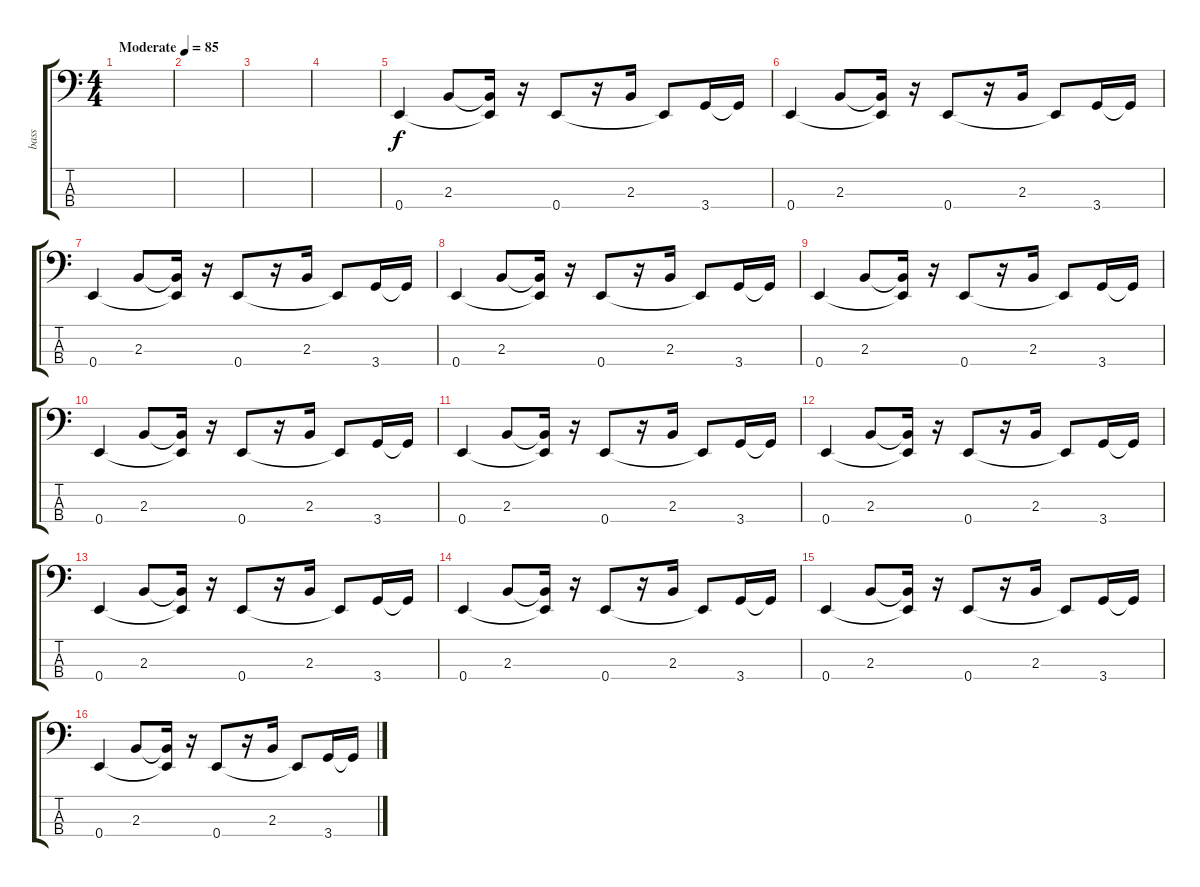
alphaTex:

\track ("bass" "bass") {instrument electricbassfinger}
\staff {score tabs}
\tuning (G2 D2 A1 E1) {hide}
\ts (4 4)
\tempo (85 "Moderate")
\clef f4
\ks c
|
|
|
|
0.4.4 2.3.8 (2.3{t} 0.4{t}).16 r.16 0.4.8 r.16 2.3.16 0.4{t}.8 3.4.16 3.4{t}.16 |
0.4.4 2.3.8 (2.3{t} 0.4{t}).16 r.16 0.4.8 r.16 2.3.16 0.4{t}.8 3.4.16 3.4{t}.16 |
0.4.4 2.3.8 (2.3{t} 0.4{t}).16 r.16 0.4.8 r.16 2.3.16 0.4{t}.8 3.4.16 3.4{t}.16 |
0.4.4 2.3.8 (2.3{t} 0.4{t}).16 r.16 0.4.8 r.16 2.3.16 0.4{t}.8 3.4.16 3.4{t}.16 |
0.4.4 2.3.8 (2.3{t} 0.4{t}).16 r.16 0.4.8 r.16 2.3.16 0.4{t}.8 3.4.16 3.4{t}.16 |
0.4.4 2.3.8 (2.3{t} 0.4{t}).16 r.16 0.4.8 r.16 2.3.16 0.4{t}.8 3.4.16 3.4{t}.16 |
0.4.4 2.3.8 (2.3{t} 0.4{t}).16 r.16 0.4.8 r.16 2.3.16 0.4{t}.8 3.4.16 3.4{t}.16 |
0.4.4 2.3.8 (2.3{t} 0.4{t}).16 r.16 0.4.8 r.16 2.3.16 0.4{t}.8 3.4.16 3.4{t}.16 |
0.4.4 2.3.8 (2.3{t} 0.4{t}).16 r.16 0.4.8 r.16 2.3.16 0.4{t}.8 3.4.16 3.4{t}.16 |
0.4.4 2.3.8 (2.3{t} 0.4{t}).16 r.16 0.4.8 r.16 2.3.16 0.4{t}.8 3.4.16 3.4{t}.16 |
0.4.4 2.3.8 (2.3{t} 0.4{t}).16 r.16 0.4.8 r.16 2.3.16 0.4{t}.8 3.4.16 3.4{t}.16 |
0.4.4 2.3.8 (2.3{t} 0.4{t}).16 r.16 0.4.8 r.16 2.3.16 0.4{t}.8 3.4.16 3.4{t}.16
